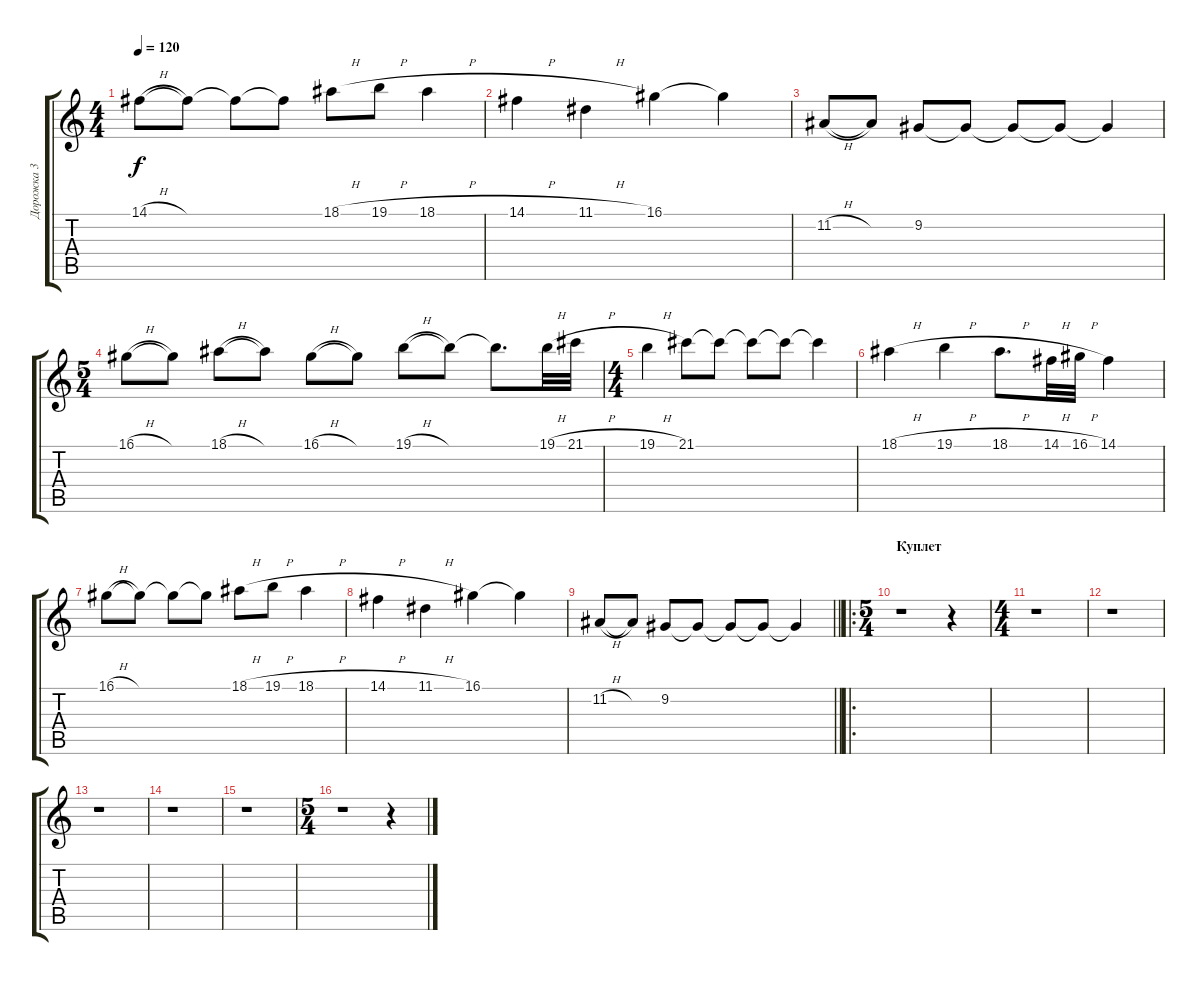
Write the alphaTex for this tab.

\track ("Дорожка 3" "Дорожка 3") {instrument panflute}
\staff {score tabs}
\tuning (E4 B3 G3 D3 A2 E2) {hide}
\ts (4 4)
\tempo 120
\clef g2
\ks c
14.1{h}.8{dy f volume 8} 14.1{t}.8{volume 10} 14.1{t}.8{volume 12} 14.1{t}.8{volume 14} 18.1{h}.8 19.1{h}.8 18.1{h}.4 |
14.1{h}.4 11.1{h}.4 16.1.4{volume 12} 16.1{t}.4{volume 14} |
11.2{h}.8{volume 8} 11.2{t}.8{volume 12} 9.2.8{volume 8} 9.2{t}.8{volume 10} 9.2{t}.8{volume 12} 9.2{t}.8{volume 14} 9.2{t}.4{volume 14} |
\ts (5 4)
16.1{h}.8{volume 10} 16.1{t}.8{volume 14} 18.1{h}.8{volume 10} 18.1{t}.8{volume 14} 16.1{h}.8{volume 10} 16.1{t}.8{volume 14} 19.1{h}.8{volume 8} 19.1{t}.8{volume 10} 19.1{t}.8{d} 19.1{h}.32 21.1{h}.32 |
\ts (4 4)
19.1{h}.4 21.1.8{volume 8} 21.1{t}.8{volume 10} 21.1{t}.8{volume 12} 21.1{t}.8{volume 14} 21.1{t}.4{volume 14} |
18.1{h}.4 19.1{h}.4 18.1{h}.8{d} 14.1{h}.32 16.1{h}.32 14.1.4 |
16.1{h}.8{volume 8} 16.1{t}.8{volume 10} 16.1{t}.8{volume 12} 16.1{t}.8{volume 14} 18.1{h}.8 19.1{h}.8 18.1{h}.4 |
14.1{h}.4 11.1{h}.4 16.1.4{volume 12} 16.1{t}.4{volume 14} |
\barLineRight lightlight
11.2{h}.8{volume 11} 11.2{t}.8{volume 13} 9.2.8{volume 7} 9.2{t}.8{volume 9} 9.2{t}.8{volume 11} 9.2{t}.8{volume 13} 9.2{t}.4 |
\ro
\ts (5 4)
\section ("" "Куплет")
r.1 r.4 |
\ts (4 4)
r.1 |
r.1 |
r.1 |
r.1 |
r.1 |
\ts (5 4)
r.1 r.4
